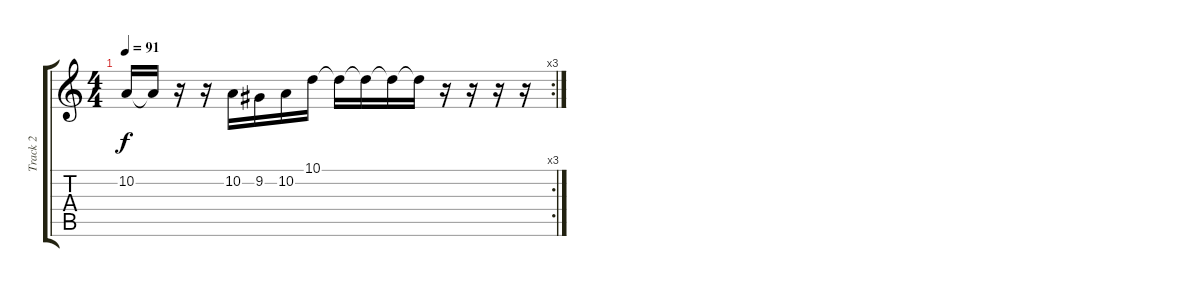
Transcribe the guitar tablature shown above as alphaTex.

\track ("Track 2" "Track 2") {instrument lead5charang}
\staff {score tabs}
\tuning (E4 B3 G3 D3 A2 E2) {hide}
\rc 3
\ts (4 4)
\tempo 91
\clef g2
\ks c
10.2.16{dy f} 10.2{t}.16 r.16 r.16 10.2.16 9.2.16 10.2.16 10.1.16 10.1{t}.16 10.1{t}.16 10.1{t}.16 10.1{t}.16 r.16 r.16 r.16 r.16
